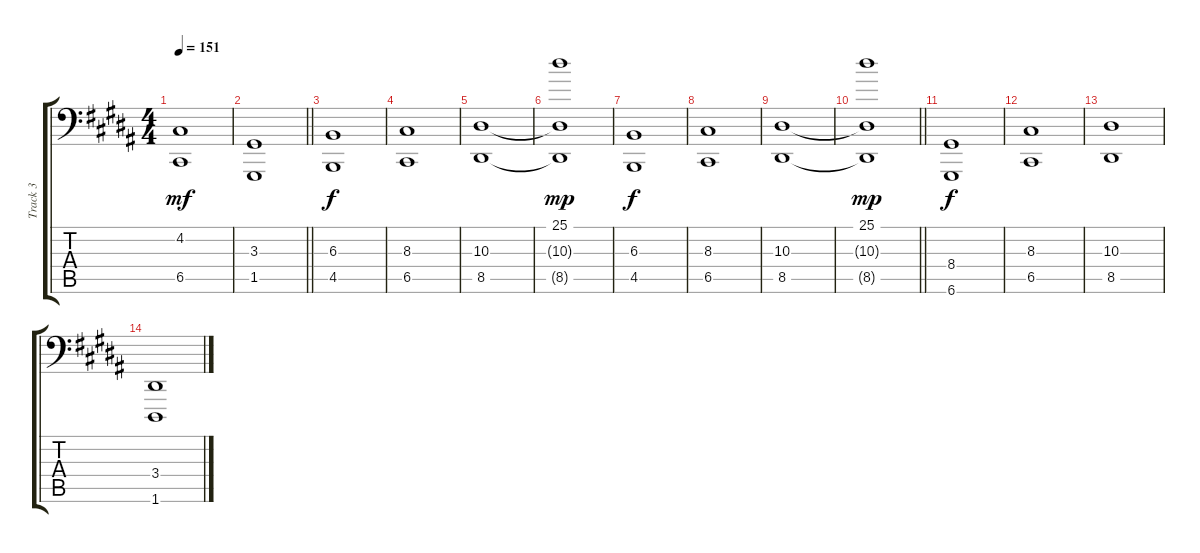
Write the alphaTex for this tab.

\track ("Track 3" "Track 3") {instrument stringensemble1}
\staff {score tabs}
\tuning (D3 A2 F2 C2 G1 D1) {hide}
\ts (4 4)
\tempo 151
\clef f4
\ks g#minor
(4.2 6.5).1{dy mf} |
\barLineRight lightlight
(3.3 1.5).1 |
(6.3 4.5).1{dy f} |
(8.3 6.5).1 |
(10.3 8.5).1 |
(25.1 10.3{t} 8.5{t}).1{dy mp} |
(6.3 4.5).1{dy f} |
(8.3 6.5).1 |
(10.3 8.5).1 |
\barLineRight lightlight
(25.1 10.3{t} 8.5{t}).1{dy mp} |
(8.4 6.6).1{dy f} |
(8.3 6.5).1 |
(10.3 8.5).1 |
(3.4 1.6).1
